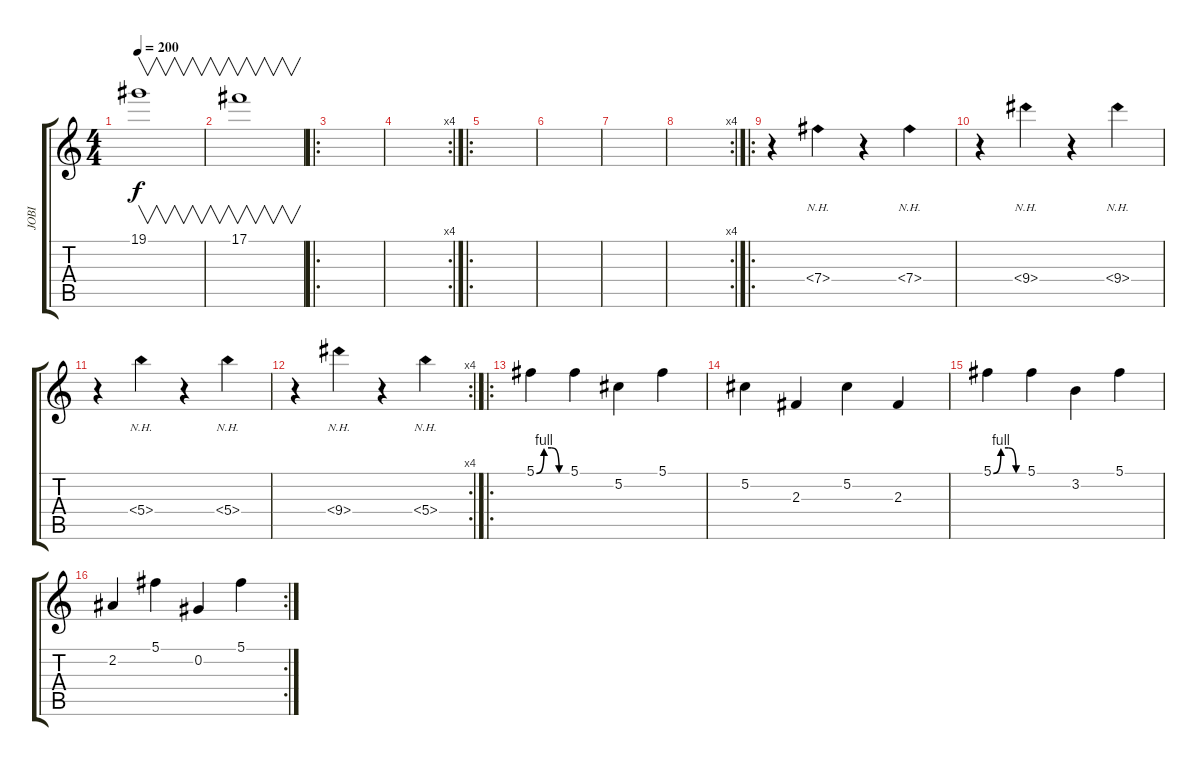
\track ("JOBI" "JOBI") {instrument distortionguitar}
\staff {score tabs}
\tuning (Db4 Ab3 E3 B2 Gb2 B1) {hide}
\ts (4 4)
\tempo 200
\clef g2
\ks c
19.1.1{v dy f} |
17.1.1{v} |
\ro
|
\rc 4
|
\ro
|
|
|
\rc 4
|
\ro
r.4 7.4{nh}.4 r.4 7.4{nh}.4 |
r.4 9.4{nh}.4 r.4 9.4{nh}.4 |
r.4 5.4{nh}.4 r.4 5.4{nh}.4 |
\rc 4
r.4 9.4{nh}.4 r.4 5.4{nh}.4 |
\ro
5.1{be (custom 0 0 15 4 30 4 45 0 60 0)}.4 5.1.4 5.2.4 5.1.4 |
5.2.4 2.3.4 5.2.4 2.3.4 |
5.1{be (custom 0 0 15 4 30 4 45 0 60 0)}.4 5.1.4 3.2.4 5.1.4 |
\rc 2
2.2.4 5.1.4 0.2.4 5.1.4
